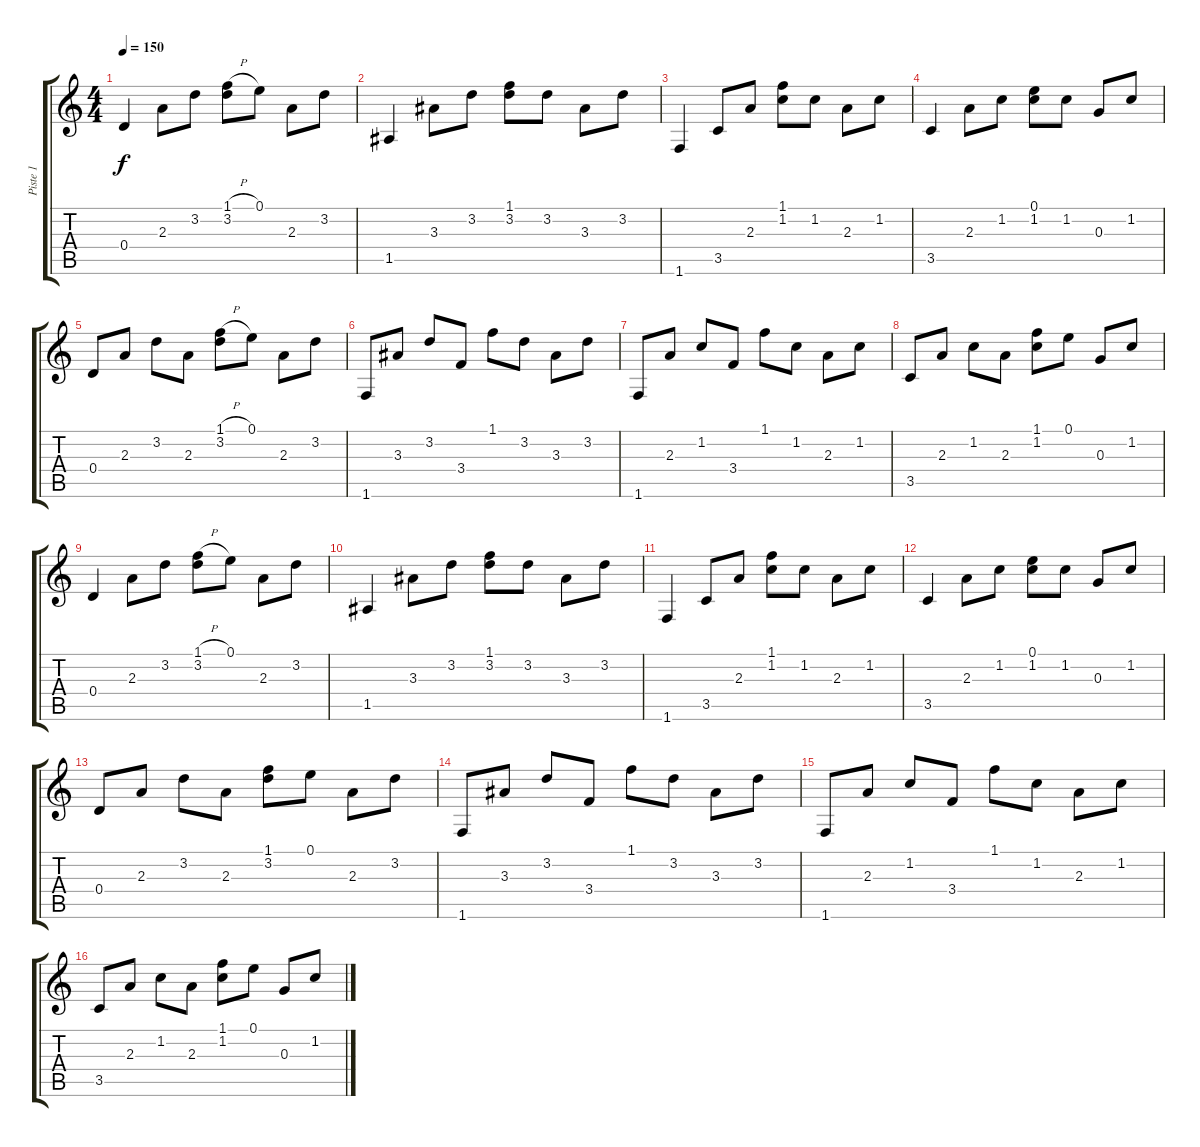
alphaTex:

\track ("Piste 1" "Piste 1") {instrument acousticguitarnylon}
\staff {score tabs}
\tuning (E4 B3 G3 D3 A2 E2) {hide}
\ts (4 4)
\tempo 150
\clef g2
\ks c
0.4.4{dy f instrument acousticguitarnylon} 2.3.8 3.2.8 (1.1{h} 3.2).8 0.1.8 2.3.8 3.2.8 |
1.5.4 3.3.8 3.2.8 (1.1 3.2).8 3.2.8 3.3.8 3.2.8 |
1.6.4 3.5.8 2.3.8 (1.1 1.2).8 1.2.8 2.3.8 1.2.8 |
3.5.4 2.3.8 1.2.8 (0.1 1.2).8 1.2.8 0.3.8 1.2.8 |
0.4.8 2.3.8 3.2.8 2.3.8 (1.1{h} 3.2).8 0.1.8 2.3.8 3.2.8 |
1.6.8 3.3.8 3.2.8 3.4.8 1.1.8 3.2.8 3.3.8 3.2.8 |
1.6.8 2.3.8 1.2.8 3.4.8 1.1.8 1.2.8 2.3.8 1.2.8 |
3.5.8 2.3.8 1.2.8 2.3.8 (1.1 1.2).8 0.1.8 0.3.8 1.2.8 |
0.4.4 2.3.8 3.2.8 (1.1{h} 3.2).8 0.1.8 2.3.8 3.2.8 |
1.5.4 3.3.8 3.2.8 (1.1 3.2).8 3.2.8 3.3.8 3.2.8 |
1.6.4 3.5.8 2.3.8 (1.1 1.2).8 1.2.8 2.3.8 1.2.8 |
3.5.4 2.3.8 1.2.8 (0.1 1.2).8 1.2.8 0.3.8 1.2.8 |
0.4.8 2.3.8 3.2.8 2.3.8 (1.1 3.2).8 0.1.8 2.3.8 3.2.8 |
1.6.8 3.3.8 3.2.8 3.4.8 1.1.8 3.2.8 3.3.8 3.2.8 |
1.6.8 2.3.8 1.2.8 3.4.8 1.1.8 1.2.8 2.3.8 1.2.8 |
3.5.8 2.3.8 1.2.8 2.3.8 (1.1 1.2).8 0.1.8 0.3.8 1.2.8
